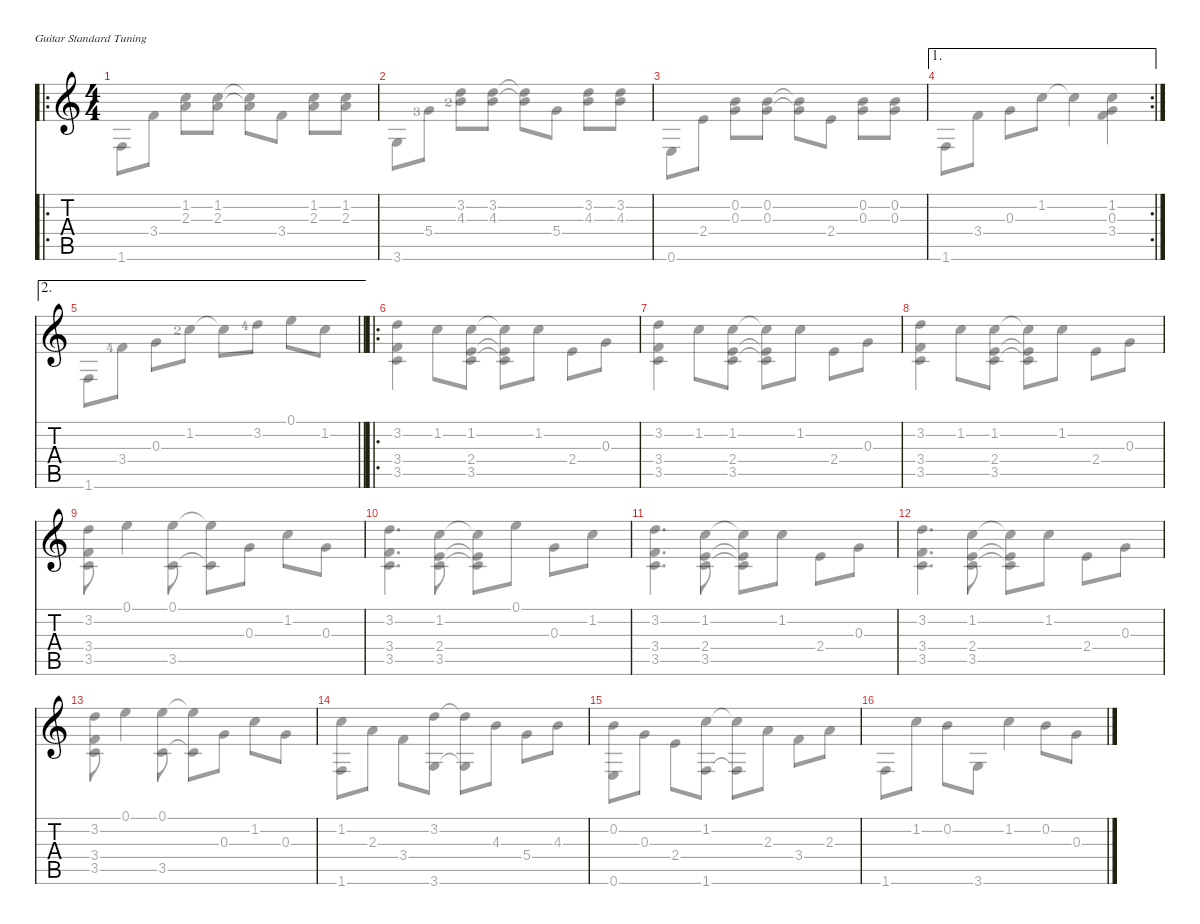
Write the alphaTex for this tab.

\defaultSystemsLayout 4
\hideDynamics
\bracketExtendMode nobrackets
\singleTrackTrackNamePolicy hidden
\multiTrackTrackNamePolicy hidden
\firstSystemTrackNameMode fullname
\firstSystemTrackNameOrientation horizontal
\otherSystemsTrackNameOrientation horizontal
\track ("Nylon Guitar" "Nylon Guit") {instrument acousticguitarnylon}
\staff {score tabs}
\tuning (E4 B3 G3 D3 A2 E2)
\voice
\ro
\ts (4 4)
\tempo (120 hide)
\clef g2
\ks aminor
|
|
|
\ae 1
\rc 2
|
\ae 2
\barLineRight lightlight
|
\ro
|
|
|
|
|
|
|
|
|
|
\voice
\clef g2
\ks aminor
1.6.8{dy mf} 3.4.8 (2.3 1.2).8 (1.2 2.3).8 (2.3{t} 1.2{t}).8 3.4.8 (2.3 1.2).8 (1.2 2.3).8 |
3.6.8 5.4{lf 4}.8 (4.3{lf 3} 3.2).8 (3.2 4.3).8 (4.3{t} 3.2{t}).8 5.4.8 (4.3 3.2).8 (3.2 4.3).8 |
0.6.8 2.4.8 (0.3 0.2).8 (0.2 0.3).8 (0.3{t} 0.2{t}).8 2.4.8 (0.3 0.2).8 (0.2 0.3).8 |
1.6.8 3.4.8 0.3.8 1.2.8 1.2{t}.4 (1.2 0.3 3.4).4 |
\barLineRight lightlight
1.6.8 3.4{lf 5}.8 0.3.8 1.2{lf 3}.8 1.2{t}.8 3.2{lf 5}.8 0.1.8 1.2.8 |
(3.2 3.4 3.5).4 1.2.8 (1.2 2.4 3.5).8 (1.2{t} 2.4{t} 3.5{t}).8 1.2.8 2.4.8 0.3.8 |
(3.2 3.4 3.5).4 1.2.8 (1.2 2.4 3.5).8 (3.5{t} 2.4{t} 1.2{t}).8 1.2.8 2.4.8 0.3.8 |
(3.2 3.4 3.5).4 1.2.8 (1.2 2.4 3.5).8 (3.5{t} 2.4{t} 1.2{t}).8 1.2.8 2.4.8 0.3.8 |
(3.2 3.4 3.5).8 0.1.4 (0.1 3.5).8 (3.5{t} 0.1{t}).8 0.3.8 1.2.8 0.3.8 |
(3.2 3.4 3.5).4{d} (3.5 2.4 1.2).8 (1.2{t} 2.4{t} 3.5{t}).8 0.1.8 0.3.8 1.2.8 |
(3.2 3.4 3.5).4{d} (3.5 2.4 1.2).8 (1.2{t} 2.4{t} 3.5{t}).8 1.2.8 2.4.8 0.3.8 |
(3.2 3.4 3.5).4{d} (3.5 2.4 1.2).8 (1.2{t} 2.4{t} 3.5{t}).8 1.2.8 2.4.8 0.3.8 |
(3.2 3.4 3.5).8 0.1.4 (0.1 3.5).8 (3.5{t} 0.1{t}).8 0.3.8 1.2.8 0.3.8 |
(1.2 1.6).8 2.3.8 3.4.8 (3.2 3.6).8 (3.6{t} 3.2{t}).8 4.3.8 5.4.8 4.3.8 |
(0.6 0.2).8 0.3.8 2.4.8 (1.2 1.6).8 (1.6{t} 1.2{t}).8 2.3.8 3.4.8 2.3.8 |
1.6.8 1.2.8 0.2.8 3.6.8 1.2.4 0.2.8 0.3.8
